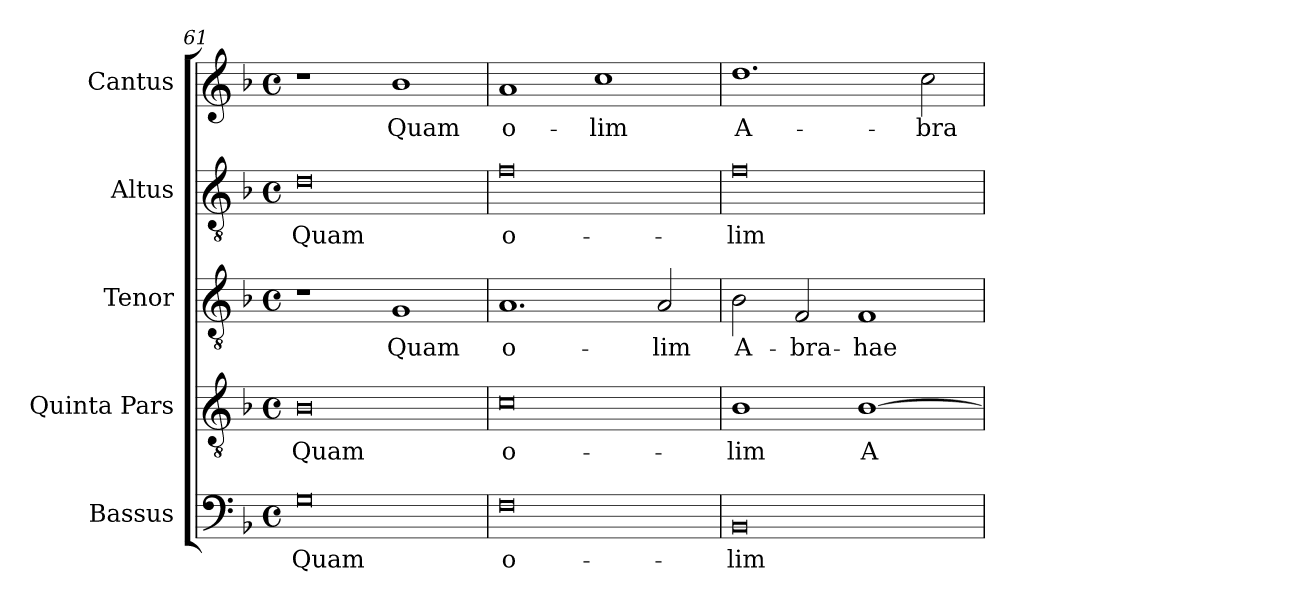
**kern	**text	**kern	**text	**kern	**text	**kern	**text	**kern	**text
*part5	*part5	*part4	*part4	*part3	*part3	*part2	*part2	*part1	*part1
*staff5	*staff5	*staff4	*staff4	*staff3	*staff3	*staff2	*staff2	*staff1	*staff1
*I"Bassus	*	*I"Quinta Pars	*	*I"Tenor	*	*I"Altus	*	*I"Cantus	*
*I'B.	*	*I'Q.P.	*	*I'T.	*	*I'A.	*	*I'C.	*
*clefF4	*	*clefGv2	*	*clefGv2	*	*clefGv2	*	*clefG2	*
*k[b-]	*	*k[b-]	*	*k[b-]	*	*k[b-]	*	*k[b-]	*
*F:	*	*F:	*	*F:	*	*F:	*	*F:	*
*M4/4	*	*M4/4	*	*M4/4	*	*M4/4	*	*M4/4	*
*met(c)	*	*met(c)	*	*met(c)	*	*met(c)	*	*met(c)	*
=61	=61	=61	=61	=61	=61	=61	=61	=61	=61
!	!LO:LY:b:cj	!	!LO:LY:b:cj	!	!	!	!LO:LY:b:cj	!	!
0G	Quam	0B-	Quam	1r	.	0d	Quam	1r	.
!	!	!	!	!	!LO:LY:b:cj	!	!	!	!LO:LY:b:cj
.	.	.	.	1G	Quam	.	.	1b-	Quam
!!LO:PB:g=z
=62	=62	=62	=62	=62	=62	=62	=62	=62	=62
!	!LO:LY:b:cj	!	!LO:LY:b:cj	!	!LO:LY:b:cj	!	!LO:LY:b:cj	!	!LO:LY:b:cj
0F	o-	0c	o-	1.A	o-	0f	o-	1a	o-
!	!	!	!	!	!	!	!	!	!LO:LY:b:cj
.	.	.	.	.	.	.	.	1cc	-lim
!	!	!	!	!	!LO:LY:b:cj	!	!	!	!
.	.	.	.	2A/	-lim	.	.	.	.
=63	=63	=63	=63	=63	=63	=63	=63	=63	=63
!	!LO:LY:b:cj	!	!LO:LY:b:cj	!	!LO:LY:b:cj	!	!LO:LY:b:cj	!	!LO:LY:b:cj
0BB-	-lim	1B-	-lim	2B-\	A-	0f	-lim	1.dd	A-
!	!	!	!	!	!LO:LY:b:cj	!	!	!	!
.	.	.	.	2F/	-bra-	.	.	.	.
!	!	!	!LO:LY:b:cj	!	!LO:LY:b:cj	!	!	!	!
.	.	[>1B-	A-	1F	-hae	.	.	.	.
!	!	!	!	!	!	!	!	!	!LO:LY:b:cj
.	.	.	.	.	.	.	.	2cc\	-bra-
=	=	=	=	=	=	=	=	=	=
*-	*-	*-	*-	*-	*-	*-	*-	*-	*-
